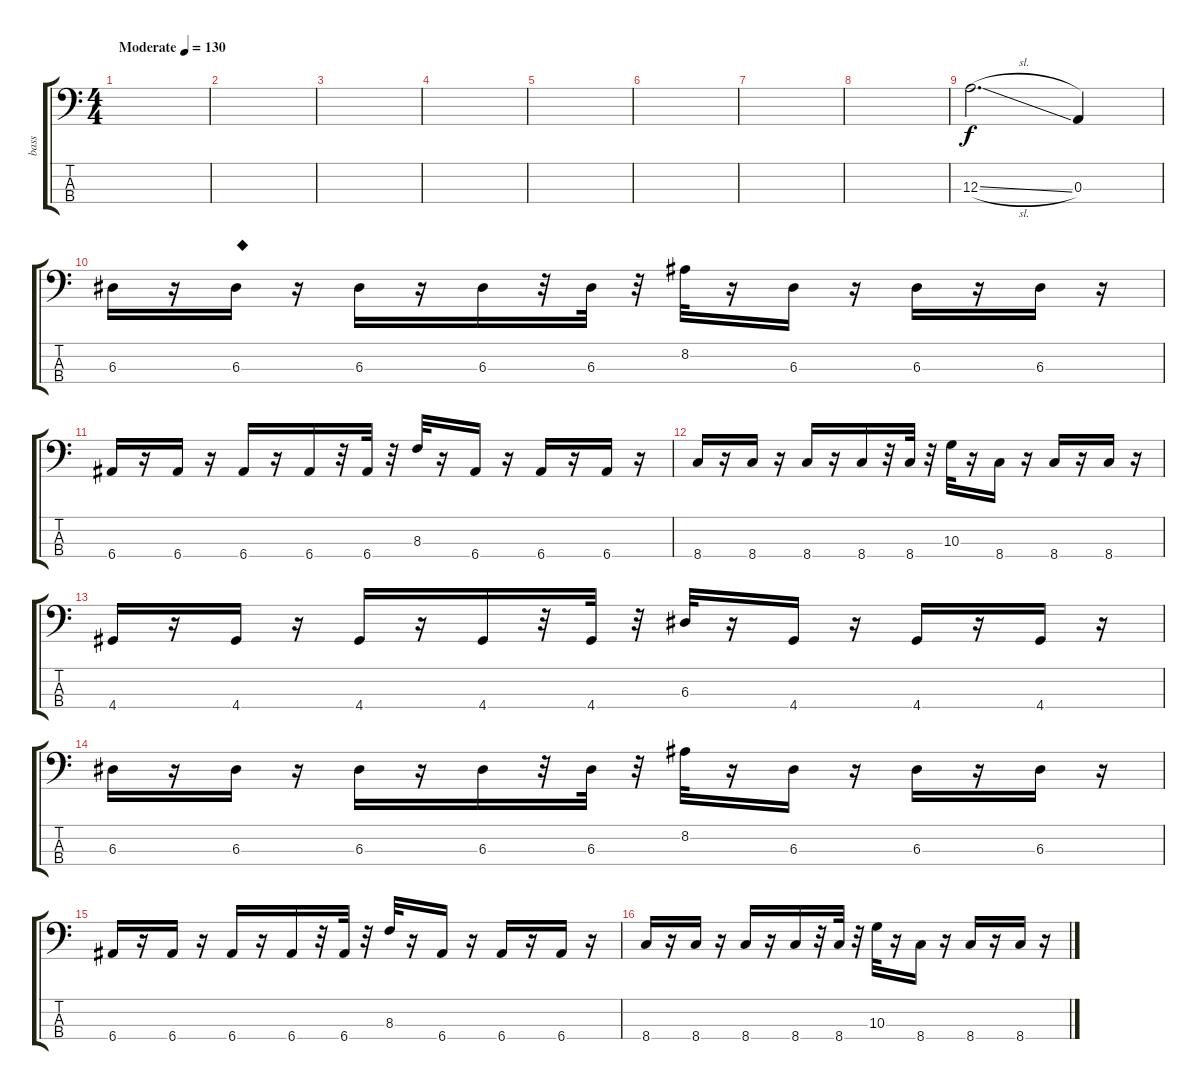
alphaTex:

\track ("bass" "bass") {instrument electricbassfinger}
\staff {score tabs}
\tuning (G2 D2 A1 E1) {hide}
\ts (4 4)
\tempo (130 "Moderate")
\clef f4
\ks c
|
|
|
|
|
|
|
|
12.3{sl}.2{d} 0.3.4 |
6.3.16 r.16 6.3.16{txt "◆"} r.16 6.3.16 r.16 6.3.16 r.32 6.3.32 r.32 8.2.32 r.16 6.3.16 r.16 6.3.16 r.16 6.3.16 r.16 |
6.4.16 r.16 6.4.16 r.16 6.4.16 r.16 6.4.16 r.32 6.4.32 r.32 8.3.32 r.16 6.4.16 r.16 6.4.16 r.16 6.4.16 r.16 |
8.4.16 r.16 8.4.16 r.16 8.4.16 r.16 8.4.16 r.32 8.4.32 r.32 10.3.32 r.16 8.4.16 r.16 8.4.16 r.16 8.4.16 r.16 |
4.4.16 r.16 4.4.16 r.16 4.4.16 r.16 4.4.16 r.32 4.4.32 r.32 6.3.32 r.16 4.4.16 r.16 4.4.16 r.16 4.4.16 r.16 |
6.3.16 r.16 6.3.16 r.16 6.3.16 r.16 6.3.16 r.32 6.3.32 r.32 8.2.32 r.16 6.3.16 r.16 6.3.16 r.16 6.3.16 r.16 |
6.4.16 r.16 6.4.16 r.16 6.4.16 r.16 6.4.16 r.32 6.4.32 r.32 8.3.32 r.16 6.4.16 r.16 6.4.16 r.16 6.4.16 r.16 |
8.4.16 r.16 8.4.16 r.16 8.4.16 r.16 8.4.16 r.32 8.4.32 r.32 10.3.32 r.16 8.4.16 r.16 8.4.16 r.16 8.4.16 r.16
